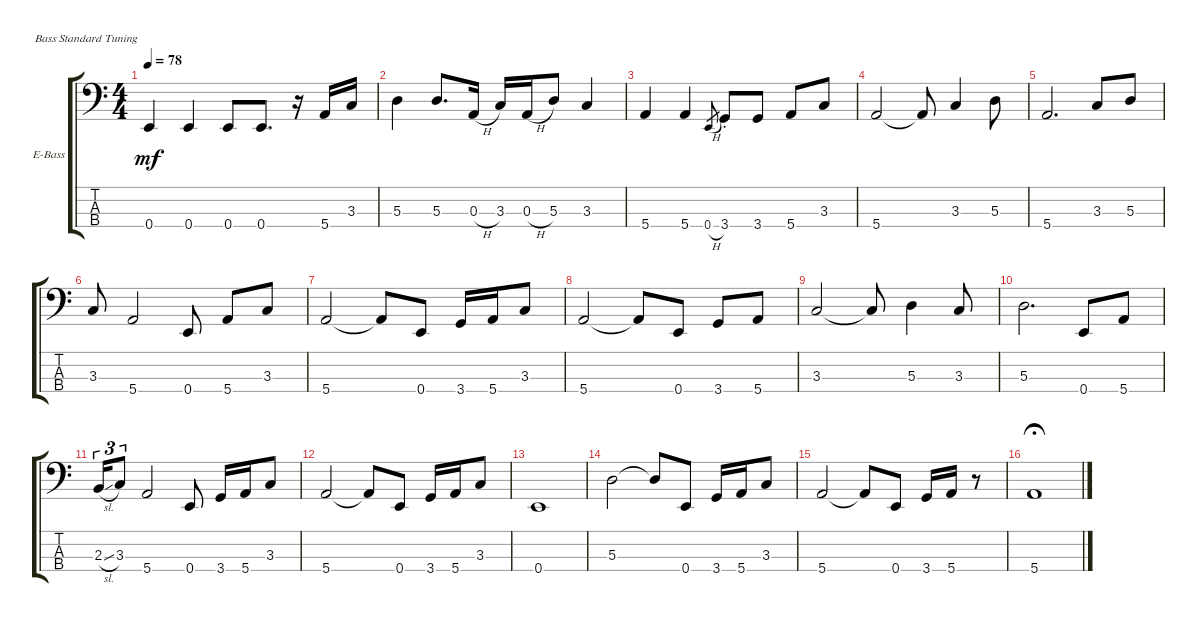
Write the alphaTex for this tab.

\defaultSystemsLayout 4
\bracketExtendMode groupsimilarinstruments
\firstSystemTrackNameOrientation horizontal
\otherSystemsTrackNameOrientation horizontal
\track ("Electric Bass" "E-Bass") {instrument electricbassfinger}
\staff {score tabs}
\tuning (G2 D2 A1 E1)
\ts (4 4)
\tempo 78
\clef f4
\ks c
0.4.4{dy mf} 0.4.4 0.4.8 0.4.8{d} r.16 5.4.16 3.3.16 |
5.3.4 5.3.8{d} 0.3{h}.16 3.3.16 0.3{h}.16 5.3.8 3.3.4 |
5.4.4 5.4.4 0.4{h}.8{gr} 3.4{st}.8 3.4.8 5.4.8 3.3.8 |
5.4.2 5.4{t}.8 3.3.4 5.3.8 |
5.4.2{d} 3.3.8 5.3.8 |
3.3.8 5.4.2 0.4.8 5.4.8 3.3.8 |
5.4.2 5.4{t}.8 0.4.8 3.4.16 5.4.16 3.3.8 |
5.4.2 5.4{t}.8 0.4.8 3.4.8 5.4.8 |
3.3.2 3.3{t}.8 5.3.4 3.3.8 |
5.3.2{d} 0.4.8 5.4.8 |
2.3{sl}.16{tu (3 2)} 3.3.8{tu (3 2)} 5.4.2 0.4.8 3.4.16 5.4.16 3.3.8 |
5.4.2 5.4{t}.8 0.4.8 3.4.16 5.4.16 3.3.8 |
0.4.1 |
5.3.2 5.3{t}.8 0.4.8 3.4.16 5.4.16 3.3.8 |
5.4.2 5.4{t}.8 0.4.8 3.4.16 5.4.16 r.8 |
5.4.1{fermata (medium 0.7)}
